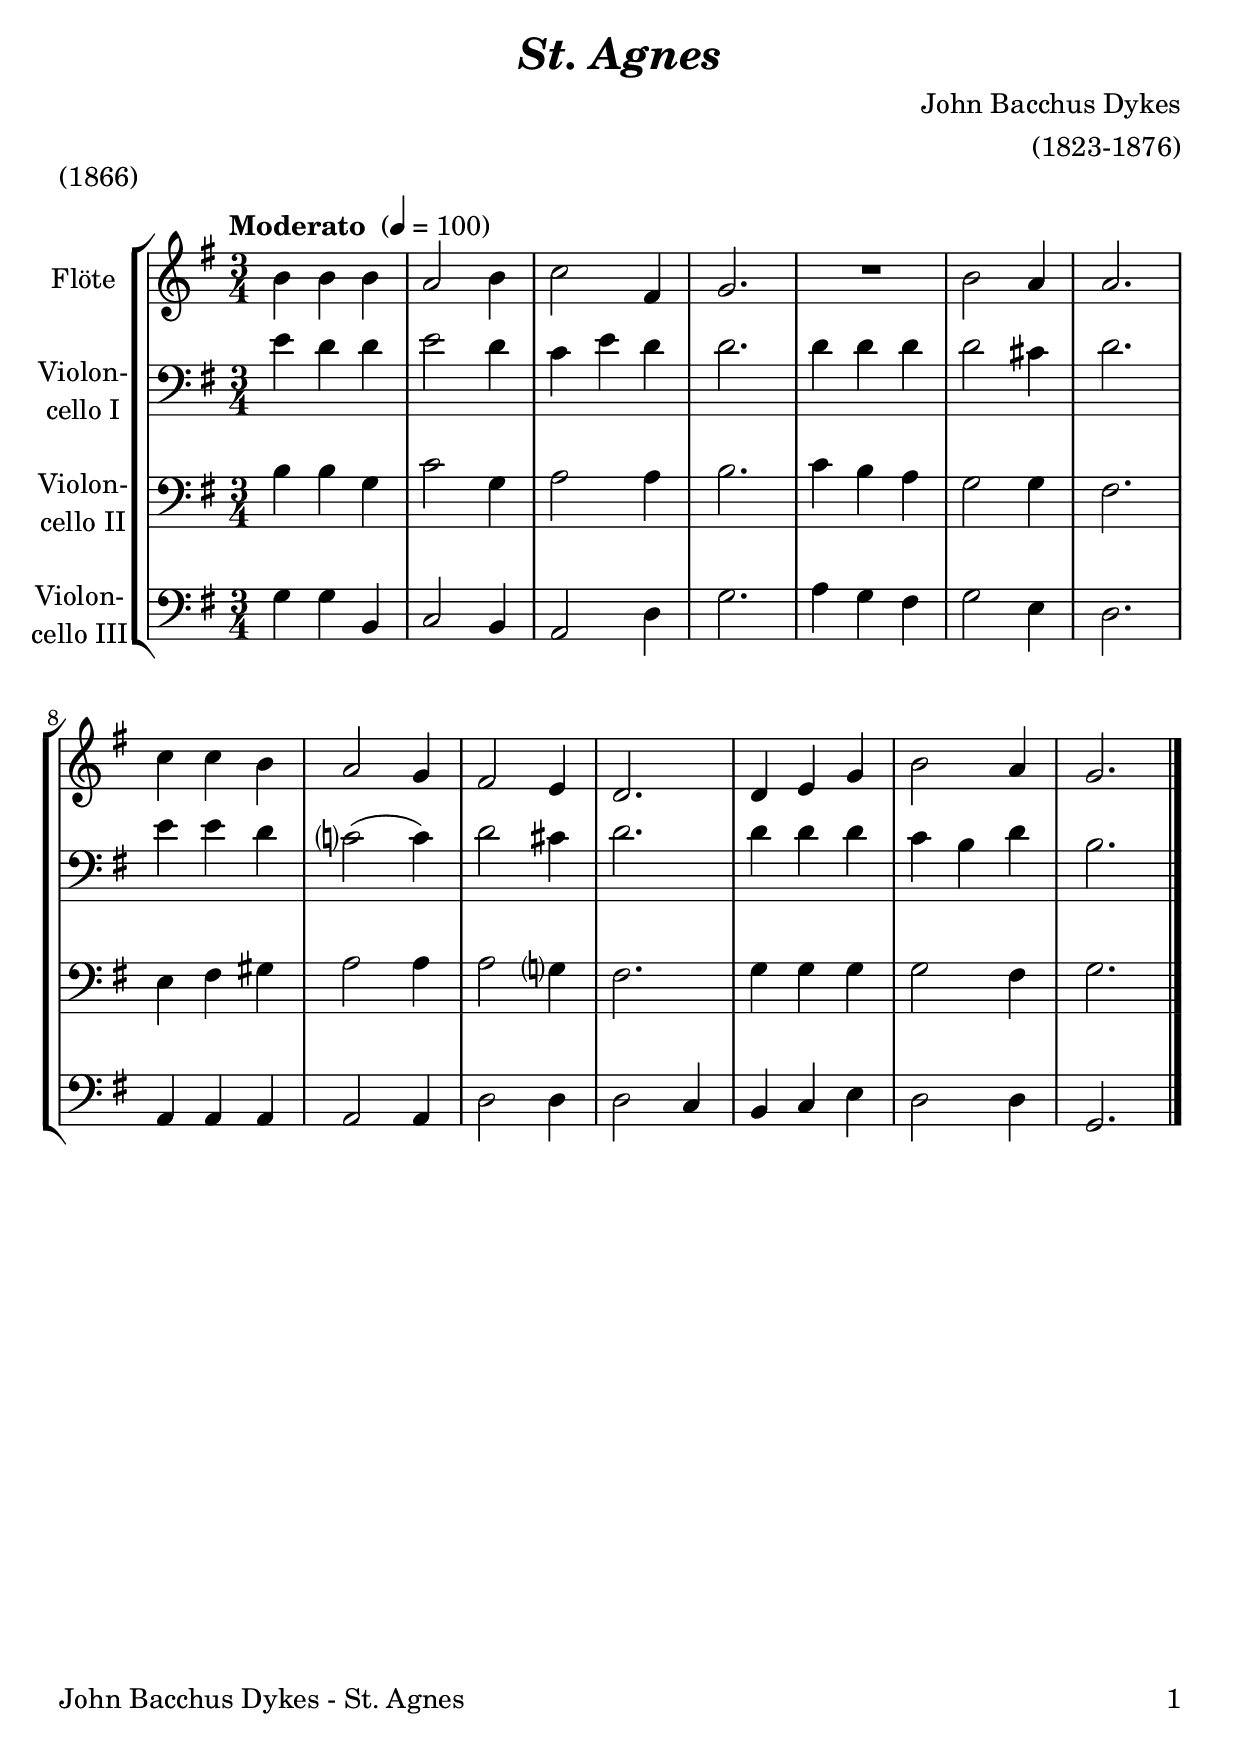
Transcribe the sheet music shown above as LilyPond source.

\version "2.18.2"
\include "deutsch.ly"
  
#(set-global-staff-size 24)

\header {
  title     = \markup \bold \italic "St. Agnes"
  composer  = "John Bacchus Dykes"
  arranger  = "(1823-1876)"
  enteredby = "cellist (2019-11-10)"
  piece     = "(1866)"
}

voiceconsts = {
  \key g \major
  \time 3/4
  \clef "bass"
%  \numericTimeSignature
  \compressFullBarRests
  % Set default beaming for all staves
  \set Timing.beamExceptions = #'()
  \set Timing.baseMoment     = #(ly:make-moment 1 4)
  \set Timing.beatStructure  = #'(1 1 1)
  \tempo "Moderato " 4=100
}

micl = "clarinet"
mifl = "flute"
miob = "oboe"
mifh = "french horn"
misx = "tenor sax"
mist = "string ensemble 1"
miba = "cello"
%miba = "bassoon"
mikl = "harpsichord"

va = \relative c'' {
  \voiceconsts
  \clef "treble"

  h4 h h
  a2 h4
  c2 fis,4
  g2.
  R
  h2 a4
  a2.
  c4 c h
  a2 g4
  fis2 e4
  d2.
  d4 e g
  h2 a4
  g2. \bar "|."
}

vb = \relative c' {
  \voiceconsts

  e4 d d
  e2 d4
  c e d
  d2.
  d4 d d
  d2 cis4
  d2.
  e4 e d
  c?2( c4)
  d2 cis4
  d2.
  d4 d d
  c h d
  h2. \bar "|."
}

vc = \relative c' {
  \voiceconsts

  h4 h g
  c2 g4
  a2 a4
  h2.
  c4 h a
  g2 g4
  fis2.
  e4 fis gis
  a2 a4
  a2 g?4
  fis2.
  g4 g g
  g2 fis4
  g2. \bar "|."
}

vd = \relative c' {
  \voiceconsts

  g4 g h,
  c2 h4
  a2 d4
  g2.
  a4 g fis
  g2 e4
  d2.
  a4 a a
  a2 a4
  d2 d4
  d2 c4
  h c e
  d2 d4
  g,2. \bar "|."
}


music = \new StaffGroup <<
      \new Staff {
	\set Staff.midiInstrument = \mifl
	\set Staff.instrumentName = \markup \center-column { "Flöte" }
	\transpose g g { \va }
      }

      \new Staff {
	\set Staff.midiInstrument = \miba
	\set Staff.instrumentName = \markup \center-column { "Violon-" "cello I" }
	\transpose g g { \vb }
      }

      \new Staff {
	\set Staff.midiInstrument = \miba
	\set Staff.instrumentName = \markup \center-column { "Violon-" "cello II" }
	\transpose g g { \vc }
      }

      \new Staff {
	\set Staff.midiInstrument = \miba
	\set Staff.instrumentName = \markup \center-column { "Violon-" "cello III" }
	\transpose g g { \vd }
      }
>>

\book {
 \paper {
    print-page-number = ##t
    print-first-page-number = ##t
    oddHeaderMarkup = \markup \null
    evenHeaderMarkup = \markup \null
    oddFooterMarkup = \markup {
      \fill-line {
        \on-the-fly #print-page-number-check-first
        "John Bacchus Dykes - St. Agnes" \fromproperty #'page:page-number-string
      }
    }
    evenFooterMarkup = \oddFooterMarkup
  }  \score {
    \music
    \layout {}
  }

  \score {
    \unfoldRepeats \music

    \midi {
      \context {
        \Score
      }
    }
  }
}
